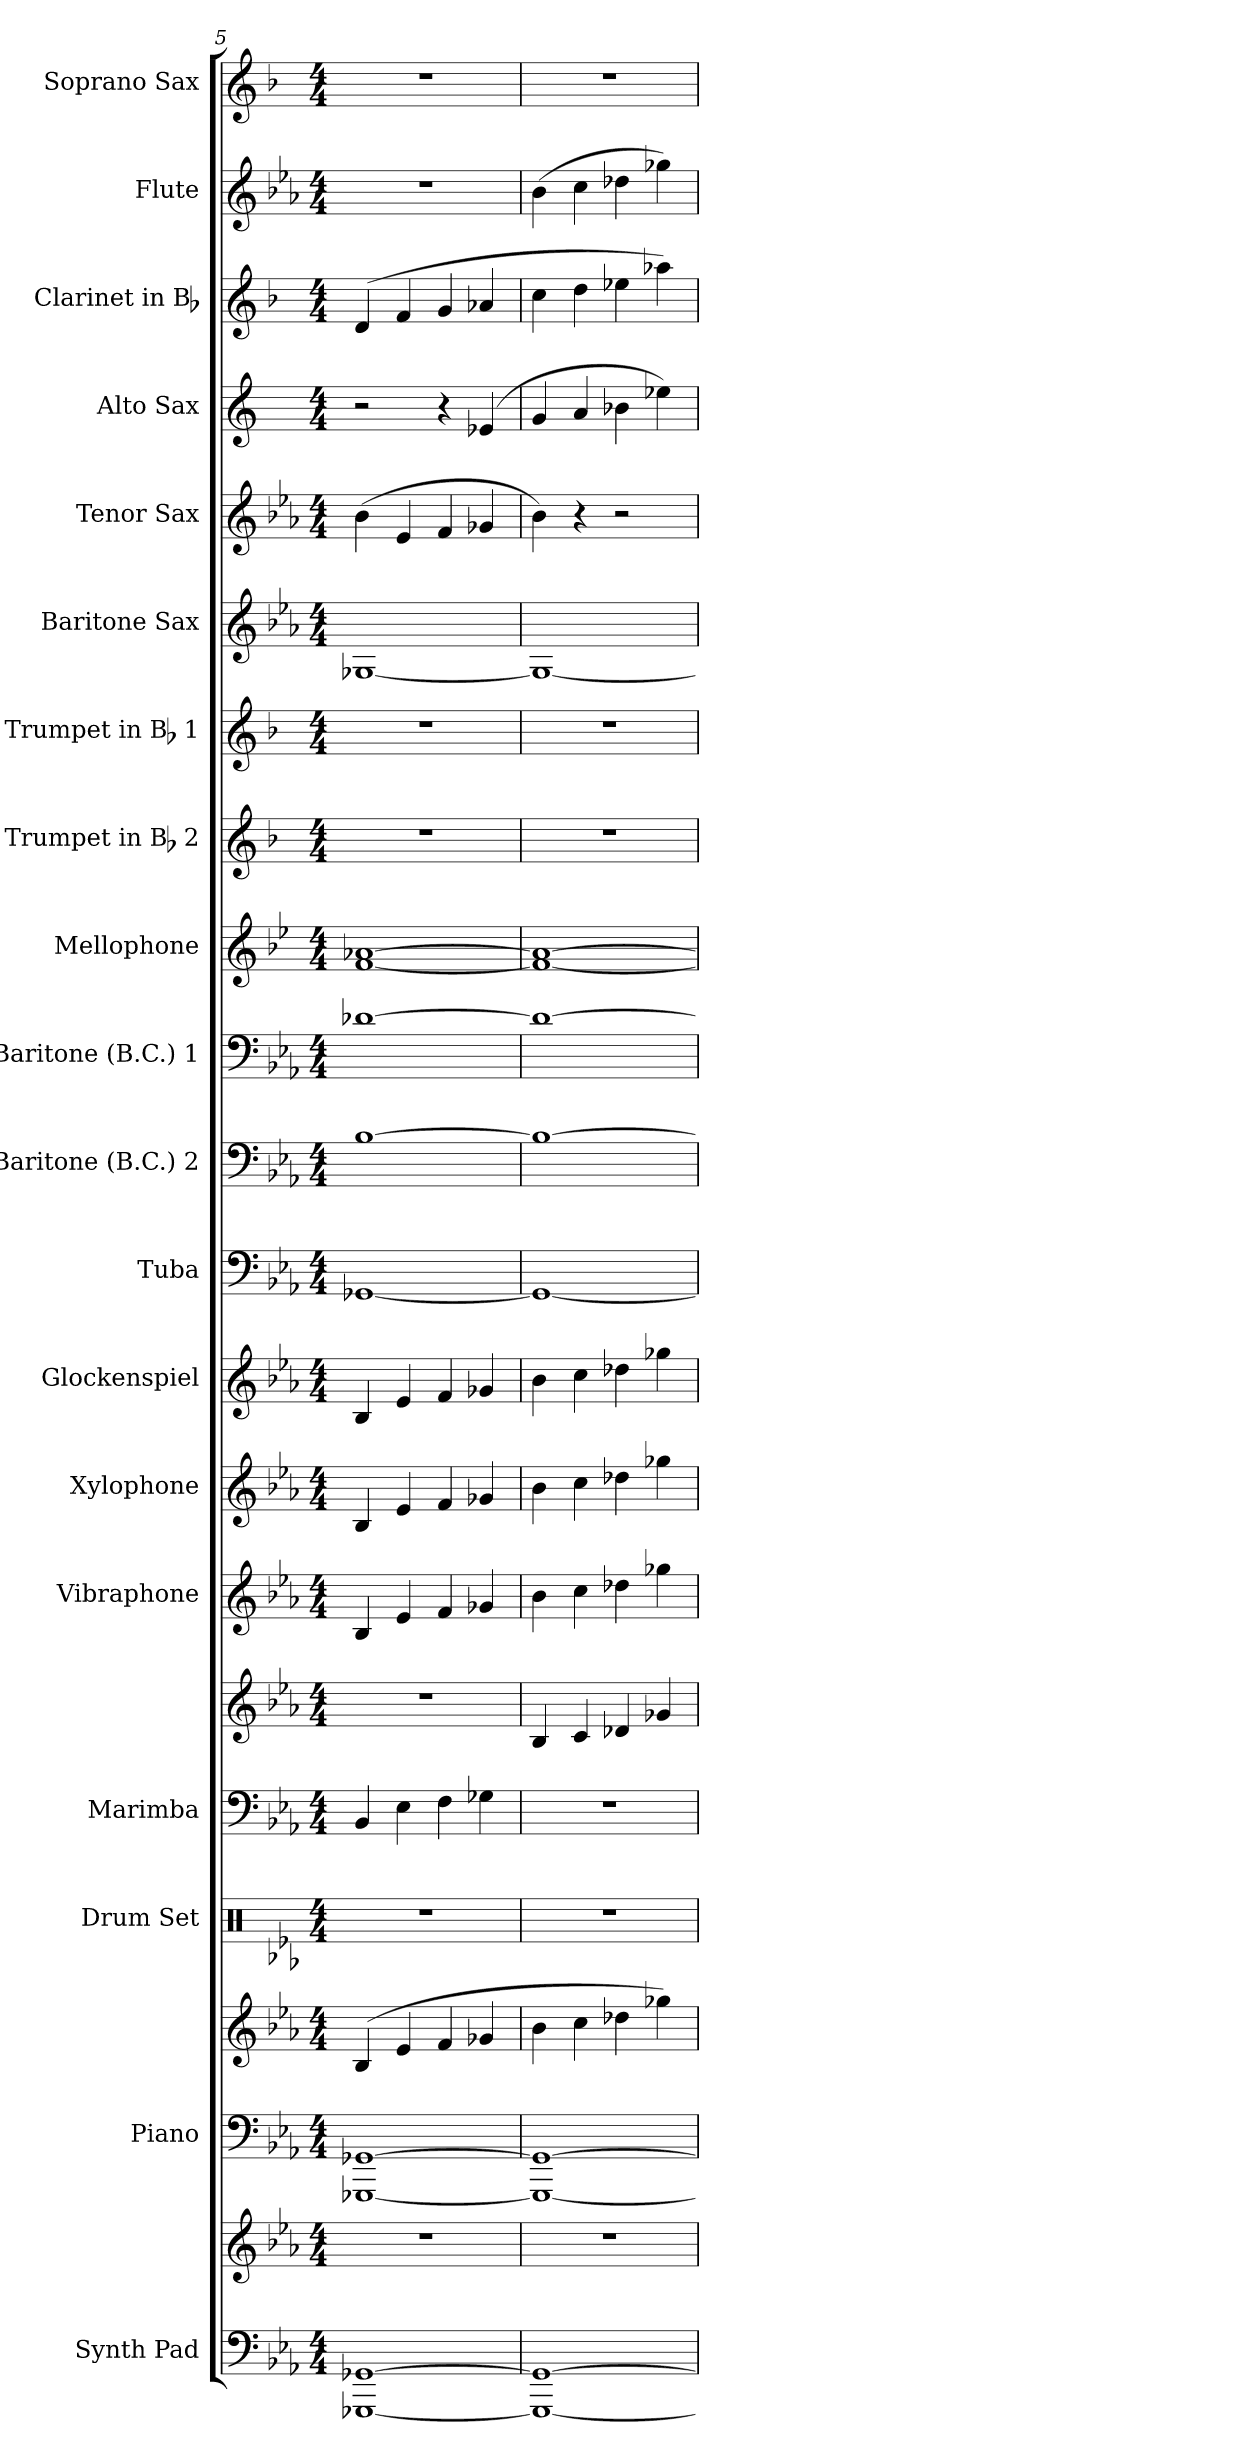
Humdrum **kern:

**kern	**kern	**kern	**kern	**kern	**kern	**kern	**kern	**kern	**kern	**kern	**kern	**kern	**kern	**kern	**kern	**kern	**kern	**kern	**kern	**kern	**kern
*part19	*part19	*part18	*part18	*part17	*part16	*part16	*part15	*part14	*part13	*part12	*part11	*part10	*part9	*part8	*part7	*part6	*part5	*part4	*part3	*part2	*part1
*staff22	*staff21	*staff20	*staff19	*staff18	*staff17	*staff16	*staff15	*staff14	*staff13	*staff12	*staff11	*staff10	*staff9	*staff8	*staff7	*staff6	*staff5	*staff4	*staff3	*staff2	*staff1
*I"Synth Pad	*	*I"Piano	*	*I"Drum Set	*I"Marimba	*	*I"Vibraphone	*I"Xylophone	*I"Glockenspiel	*I"Tuba	*I"Baritone (B.C.) 2	*I"Baritone (B.C.) 1	*I"Mellophone	*I"Trumpet in Bb 2	*I"Trumpet in Bb 1	*I"Baritone Sax	*I"Tenor Sax	*I"Alto Sax	*I"Clarinet in Bb	*I"Flute	*I"Soprano Sax
*I'Pad	*	*I'Pno.	*	*I'D. S.	*I'Mrb.	*	*I'Vib.	*I'Xyl.	*I'Glk.	*I'Tuba	*I'Bar. 2	*I'Bar. 1	*I'Mello.	*	*	*I'B. Sx.	*I'T. Sx.	*I'A. Sx.	*	*I'Fl.	*I'S. Sx.
*clefF4	*clefG2	*clefF4	*clefG2	*clefX	*clefF4	*clefG2	*clefG2	*clefG2	*clefG2	*clefF4	*clefF4	*clefF4	*clefG2	*clefG2	*clefG2	*clefG2	*clefG2	*clefG2	*clefG2	*clefG2	*clefG2
*	*	*	*	*	*	*	*	*ITrd-7c-12	*ITrd-14c-24	*	*	*	*ITrd4c7	*ITrd1c2	*ITrd1c2	*ITrd12c21	*ITrd8c14	*ITrd5c9	*ITrd1c2	*	*ITrd1c2
*k[b-e-a-]	*k[b-e-a-]	*k[b-e-a-]	*k[b-e-a-]	*k[b-e-a-]	*k[b-e-a-]	*k[b-e-a-]	*k[b-e-a-]	*k[b-e-a-]	*k[b-e-a-]	*k[b-e-a-]	*k[b-e-a-]	*k[b-e-a-]	*k[b-e-a-]	*k[b-e-a-]	*k[b-e-a-]	*k[b-e-a-]	*k[b-e-a-]	*k[b-e-a-]	*k[b-e-a-]	*k[b-e-a-]	*k[b-e-a-]
*E-:	*E-:	*E-:	*E-:	*E-:	*E-:	*E-:	*E-:	*E-:	*E-:	*E-:	*E-:	*E-:	*E-:	*E-:	*E-:	*	*E-:	*	*E-:	*E-:	*E-:
*M4/4	*M4/4	*M4/4	*M4/4	*M4/4	*M4/4	*M4/4	*M4/4	*M4/4	*M4/4	*M4/4	*M4/4	*M4/4	*M4/4	*M4/4	*M4/4	*M4/4	*M4/4	*M4/4	*M4/4	*M4/4	*M4/4
=5	=5	=5	=5	=5	=5	=5	=5	=5	=5	=5	=5	=5	=5	=5	=5	=5	=5	=5	=5	=5	=5
[1GGG-X [1GG-X	1r	[1GGG-X [1GG-X	(>4B-/	1r	4BB-/	1r	4B-/	4b-/	4bb-/	[1GG-X	[1B-	[1d-X	[1B- [1d-X	1r	1r	[1GG-X	(>4B-\	2r	(>4c/	1r	1r
.	.	.	4e-/	.	4E-\	.	4e-/	4ee-/	4eee-/	.	.	.	.	.	.	.	4E-/	.	4e-/	.	.
.	.	.	4f/	.	4F\	.	4f/	4ff/	4fff/	.	.	.	.	.	.	.	4F/	4r	4f/	.	.
.	.	.	4g-X/	.	4G-X\	.	4g-X/	4gg-X/	4ggg-X/	.	.	.	.	.	.	.	4G-X/	(>4G-X/	4g-X/	.	.
=6	=6	=6	=6	=6	=6	=6	=6	=6	=6	=6	=6	=6	=6	=6	=6	=6	=6	=6	=6	=6	=6
1GGG-_ 1GG-_	1r	1GGG-_ 1GG-_	4b-\	1r	1r	4B-/	4b-\	4bb-\	4bbb-\	1GG-_	1B-_	1d-_	1B-_ 1d-_	1r	1r	1GG-_	4B-\)	4B-/	4b-\	(>4b-\	1r
.	.	.	4cc\	.	.	4c/	4cc\	4ccc\	4cccc\	.	.	.	.	.	.	.	4r	4c/	4cc\	4cc\	.
.	.	.	4dd-X\	.	.	4d-X/	4dd-X\	4ddd-X\	4dddd-X\	.	.	.	.	.	.	.	2r	4d-X\	4dd-X\	4dd-X\	.
.	.	.	4gg-X\)	.	.	4g-X/	4gg-X\	4ggg-X\	4gggg-X\	.	.	.	.	.	.	.	.	4g-X\)	4gg-X\)	4gg-X\)	.
=	=	=	=	=	=	=	=	=	=	=	=	=	=	=	=	=	=	=	=	=	=
*-	*-	*-	*-	*-	*-	*-	*-	*-	*-	*-	*-	*-	*-	*-	*-	*-	*-	*-	*-	*-	*-
